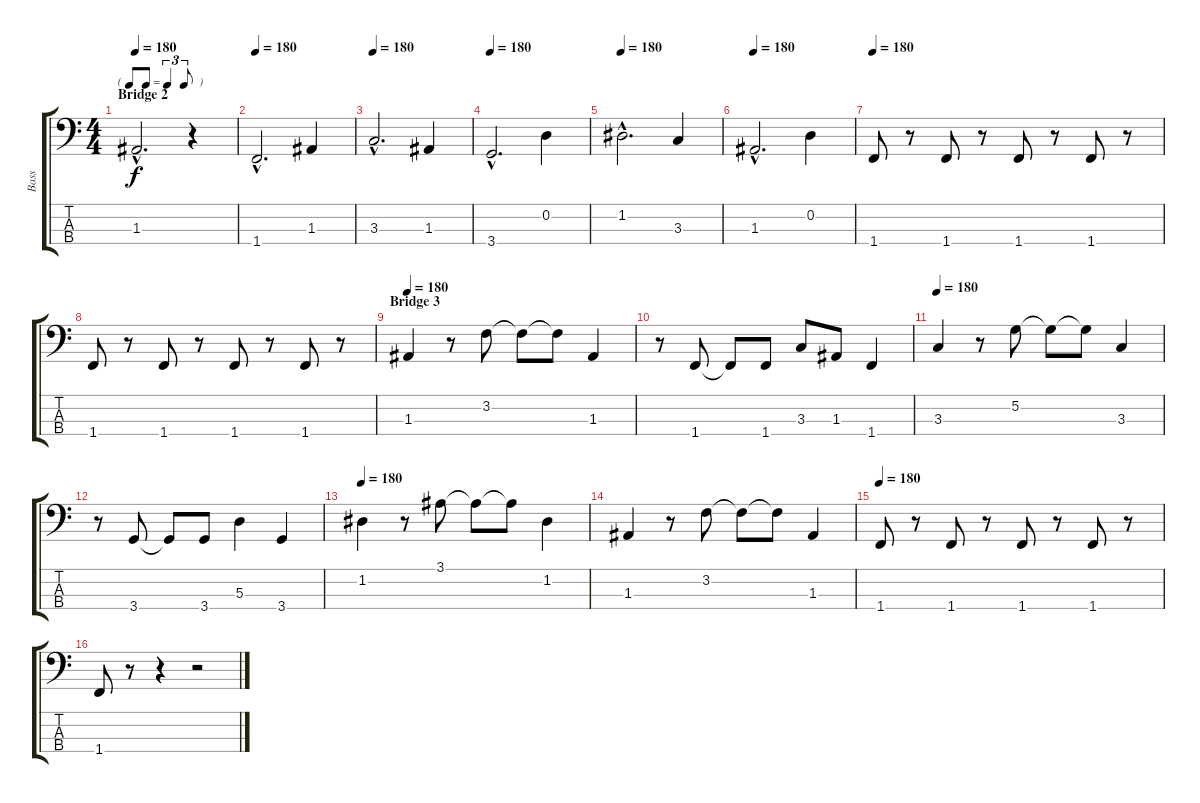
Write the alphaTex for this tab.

\track ("Bass" "Bass") {instrument electricbassfinger}
\staff {score tabs}
\tuning (G2 D2 A1 E1) {hide}
\ts (4 4)
\tf triplet8th
\section ("" "Bridge 2")
\tempo 180
\clef f4
\ks c
1.3{hac}.2{d dy f} r.4 |
\tempo 180
1.4{hac}.2{d} 1.3.4 |
\tempo 180
3.3{hac}.2{d} 1.3.4 |
\tempo 180
3.4{hac}.2{d} 0.2.4 |
\tempo 180
1.2{hac}.2{d} 3.3.4 |
\tempo 180
1.3{hac}.2{d} 0.2.4 |
\tempo 180
1.4.8 r.8 1.4.8 r.8 1.4.8 r.8 1.4.8 r.8 |
1.4.8 r.8 1.4.8 r.8 1.4.8 r.8 1.4.8 r.8 |
\section ("" "Bridge 3")
\tempo 180
1.3.4 r.8 3.2.8 3.2{t}.8 3.2{t}.8 1.3.4 |
r.8 1.4.8 1.4{t}.8 1.4.8 3.3.8 1.3.8 1.4.4 |
\tempo 180
3.3.4 r.8 5.2.8 5.2{t}.8 5.2{t}.8 3.3.4 |
r.8 3.4.8 3.4{t}.8 3.4.8 5.3.4 3.4.4 |
\tempo 180
1.2.4 r.8 3.1.8 3.1{t}.8 3.1{t}.8 1.2.4 |
1.3.4 r.8 3.2.8 3.2{t}.8 3.2{t}.8 1.3.4 |
\tempo 180
1.4.8 r.8 1.4.8 r.8 1.4.8 r.8 1.4.8 r.8 |
1.4.8 r.8 r.4 r.2
